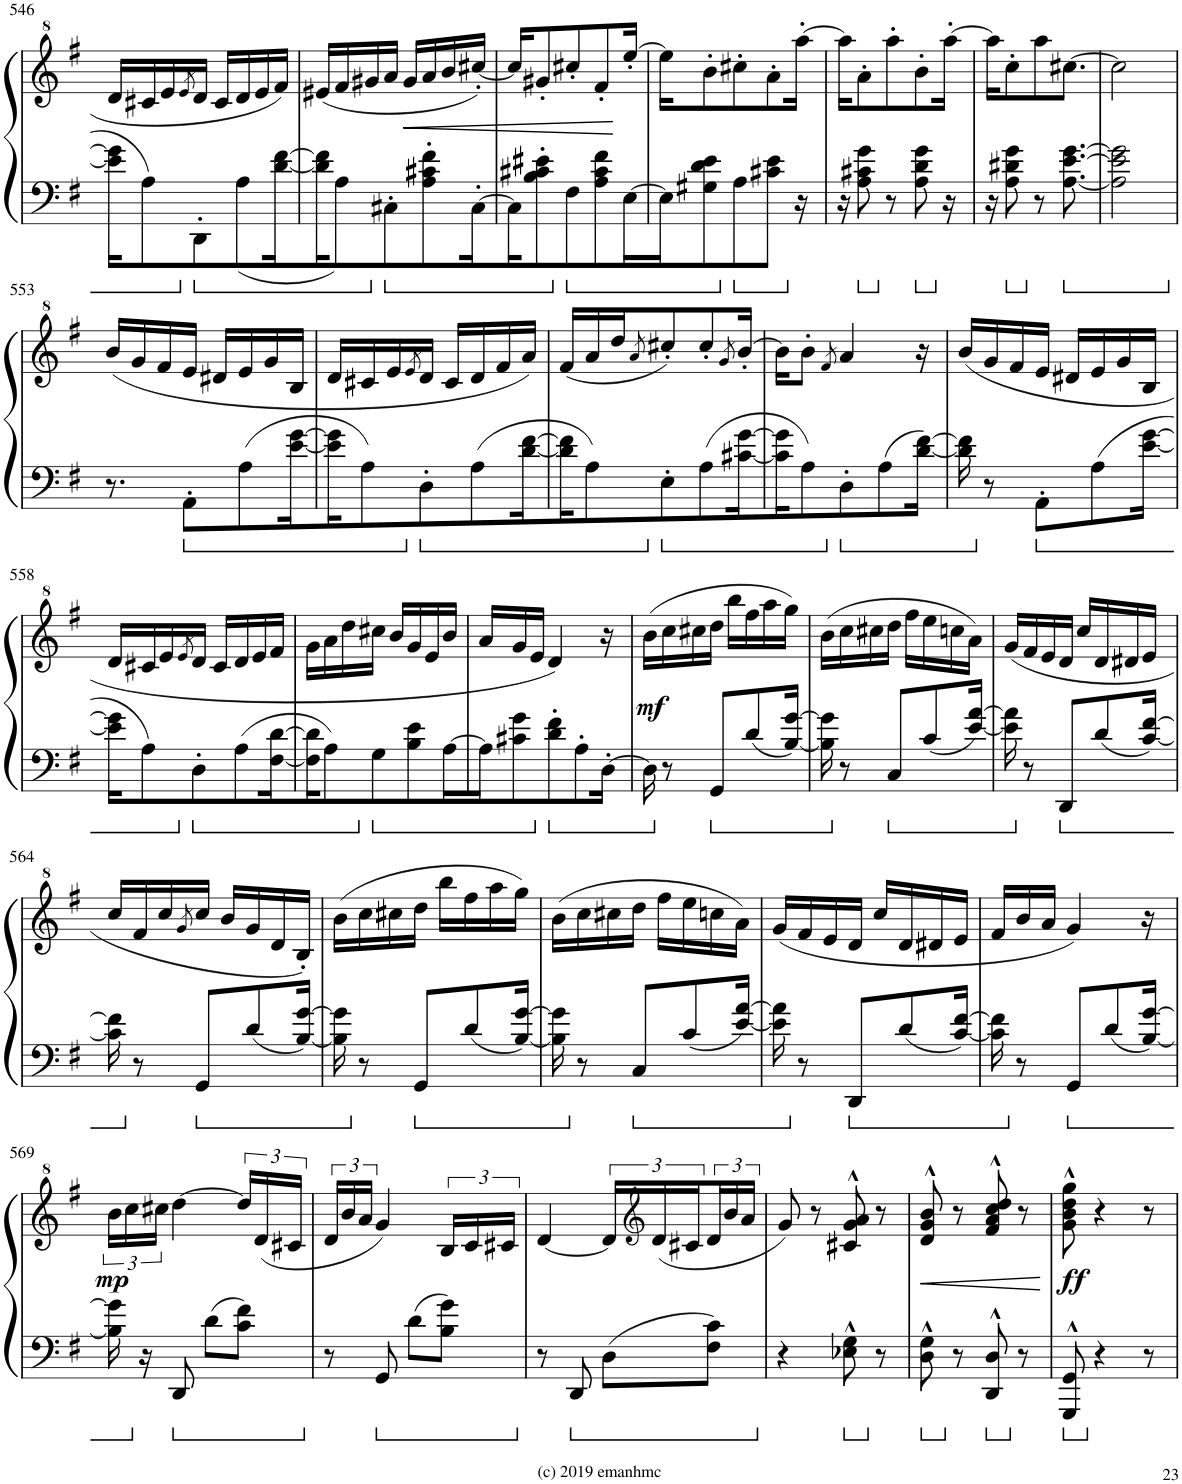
**kern	**kern	**dynam
*part1	*part1	*part1
*staff2	*staff1	*staff1/2
*I"Piano	*	*
*I'Pno.	*	*
!!LO:PB:g=z
*clefF4	*clefG2	*
*k[f#]	*k[f#]	*
*M2/4	*M2/4	*
=546	=546	=546
16e\] 16g\]LL	16dd/LL	.
8A\	16cc#X/	.
.	16ee/	.
.	8qee/	.
8DD'\	16dd/JJ	.
.	16cc#/LL	.
8A\	16dd/	.
.	16ee/	.
[16d\ [16f#\L	16ff#/JJ	.
=547	=547	=547
16d\] 16f#\]L	(16ee#X/LL	.
8A\	16ff#/	.
.	16gg#X/	.
8C#X'\	16aa/JJ	.
!	!	!LO:HP:b
.	16gg#/LL	<
8A\' 8c#X\' 8f#\'	16aa/	.
.	16bb/	.
[16C#'\L	[16ccc#X'/JJ)	.
=548	=548	=548
16C#\L]	16ccc#/KL]	.
8B\' 8c#X\' 8e#X\'	8gg#X'/	.
8F#\	8ccc#X'/	.
8A\ 8c#\ 8f#\	8ff#'/	.
[16E\L	[16eee'/Jk	[
=549	=549	=549
16E\J]	16eee\KL]	.
8G#X\ 8d\ 8e\	8bb'\	.
8A\	8ccc#X'\	.
8c#X\ 8e\J	8aa'\	.
16r	[16aaa'\Jk	.
=550	=550	=550
16r	16aaa\KL]	.
8A\ 8c#X\ 8g\	8aa'\	.
8r	8aaa'\	.
8A\ 8d\ 8g\	8bb'\	.
16r	[16aaa'\Jk	.
=551	=551	=551
16r	16aaa\KL]	.
8A\ 8d#X\ 8g\	8ccc'\	.
8r	8aaa\	.
[8.A\ [8.e\ [8.g\	[8.ccc#X\J	.
=552	=552	=552
2A\] 2e\] 2g\]	2ccc#\]	.
!!LO:LB:g=z
=553	=553	=553
8.r	(16bb/LL	.
.	16gg/	.
.	16ff#/	.
8AA'\L	16ee/JJ	.
.	16dd#X/LL	.
8A\	16ee/	.
.	16gg/	.
[16e\ [16g\L	16b/JJ	.
=554	=554	=554
16e\] 16g\]L	16dd/LL	.
8A\	16cc#X/	.
.	16ee/	.
.	8qee/	.
8D'\	16dd/JJ	.
.	16cc#/LL	.
8A\	16dd/	.
.	16ff#/	.
[16d\ [16f#\L	16aa/JJ)	.
=555	=555	=555
16d\] 16f#\]L	(16ff#/LL	.
8A\	16aa/	.
.	16ddd/J	.
.	8qaa/	.
8E'\	8ccc#X'/)	.
8A\	8ccc#'/	.
.	8qgg/	.
[16c#X\ [16g\L	[16bb'/Jk	.
=556	=556	=556
16c#\] 16g\]L	16bb\KL]	.
8A\	8bb'\J	.
.	8qff#/	.
8D'\	4aa/	.
8A\	.	.
[16d\ [16f#\Jk	16r	.
=557	=557	=557
16d\] 16f#\]	(16bb/LL	.
8r	16gg/	.
.	16ff#/	.
8AA'\L	16ee/JJ	.
.	16dd#X/LL	.
8A\	16ee/	.
.	16gg/	.
[16e\ [16g\JL	16b/JJ	.
!!LO:LB:g=z
=558	=558	=558
16e\] 16g\]LL	16dd/LL	.
8A\	16cc#X/	.
.	16ee/	.
.	8qee/	.
8D'\	16dd/JJ	.
.	16cc#/LL	.
8A\	16dd/	.
.	16ee/	.
[16F#\ [16d\L	16ff#/JJ	.
=559	=559	=559
16F#\] 16d\]L	16gg\LL	.
8A\	16aa\	.
.	16ddd\	.
8G\	16ccc#X\JJ	.
.	16bb/LL	.
8B\ 8e\	16gg/	.
.	16ee/	.
[16A\L	16bb/JJ	.
=560	=560	=560
16A\J]	16aa/LL	.
8c#X\ 8g\	16gg/	.
.	16ee/JJ	.
8d\' 8f#\'	4dd/)	.
8A'\	.	.
[16D'\Jk	16r	.
=561	=561	=561
!	!	!LO:DY:b
16D\]	(16bb\LL	mf
8r	16ccc\	.
.	16ccc#X\	.
8GG/L	16ddd\JJ	.
.	16bbb\LL	.
8d/	16fff#\	.
.	16aaa\	.
[16B/ [16g/Jk	16ggg\JJ)	.
=562	=562	=562
16B\] 16g\]	(16bb\LL	.
8r	16ccc\	.
.	16ccc#X\	.
8C/L	16ddd\JJ	.
.	16fff#\LL	.
8c/	16eee\	.
.	16cccn\	.
[16e/ [16a/Jk	16aa\JJ)	.
=563	=563	=563
16e\] 16a\]	(16gg/LL	.
8r	16ff#/	.
.	16ee/	.
8DD/L	16dd/JJ	.
.	16ccc/LL	.
8d/	16dd/	.
.	16dd#X/	.
[16c/ [16f#/Jk	16ee/JJ	.
!!LO:LB:g=z
=564	=564	=564
16c\] 16f#\]	16ccc/LL	.
8r	16ff#/	.
.	16ccc/	.
.	8qgg/	.
8GG/L	16ccc/JJ	.
.	16bb/LL	.
8d/	16gg/	.
.	16dd/	.
[16B/ [16g/Jk	16b'/JJ)	.
=565	=565	=565
16B\] 16g\]	(16bb\LL	.
8r	16ccc\	.
.	16ccc#X\	.
8GG/L	16ddd\JJ	.
.	16bbb\LL	.
8d/	16fff#\	.
.	16aaa\	.
[16B/ [16g/Jk	16ggg\JJ)	.
=566	=566	=566
16B\] 16g\]	(16bb\LL	.
8r	16ccc\	.
.	16ccc#X\	.
8C/L	16ddd\JJ	.
.	16fff#\LL	.
8c/	16eee\	.
.	16cccn\	.
[16e/ [16a/Jk	16aa\JJ)	.
=567	=567	=567
16e\] 16a\]	(16gg/LL	.
8r	16ff#/	.
.	16ee/	.
8DD/L	16dd/JJ	.
.	16ccc/LL	.
8d/	16dd/	.
.	16dd#X/	.
[16c/ [16f#/Jk	16ee/JJ	.
=568	=568	=568
16c\] 16f#\]	16ff#/LL	.
8r	16bb/	.
.	16aa/JJ	.
8GG/L	4gg/)	.
8d/	.	.
[16B/ [16g/Jk	16r	.
!!LO:LB:g=z
=569	=569	=569
!	!	!LO:DY:b
16B\] 16g\]	24bb\LL	mp
.	24ccc\	.
16r	.	.
.	24ccc#X\JJ	.
8DD/	[4ddd\	.
8d\L	.	.
8c\ 8f#\J	24ddd/LL]	.
.	(24dd/	.
.	24cc#X/JJ	.
=570	=570	=570
8r	24dd/LL	.
.	24bb/	.
.	24aa/JJ	.
8GG/	4gg/)	.
8d\L	.	.
8B\ 8g\J	24b/LL	.
.	24cc/	.
.	24cc#X/JJ	.
=571	=571	=571
8r	[4dd/	.
8DD/	.	.
8D\L	24dd/LL]	.
*	*clefG2	*
.	(24d/	.
.	24c#X/	.
8F#\ 8c\J	24d/	.
.	24b/	.
.	24a/JJ	.
=572	=572	=572
4r	8g/)	.
.	8r	.
8E-X\^^ 8G\^^	8c#X/^^ 8g/^^ 8a/^^	.
8r	8r	.
=573	=573	=573
!	!	!LO:HP:b
8D\^^ 8G\^^	8d/^^ 8g/^^ 8b/^^	<
8r	8r	.
8DD/^^ 8D/^^	8f#/^^ 8a/^^ 8cc/^^ 8dd/^^	.
8r	8r	.
.	.	[
=574	=574	=574
!	!	!LO:DY:b
8GGG/^^ 8GG/^^	8g\^^ 8b\^^ 8dd\^^ 8gg\^^	ff
4r	4r	.
8r	8r	.
=	=	=
*-	*-	*-
